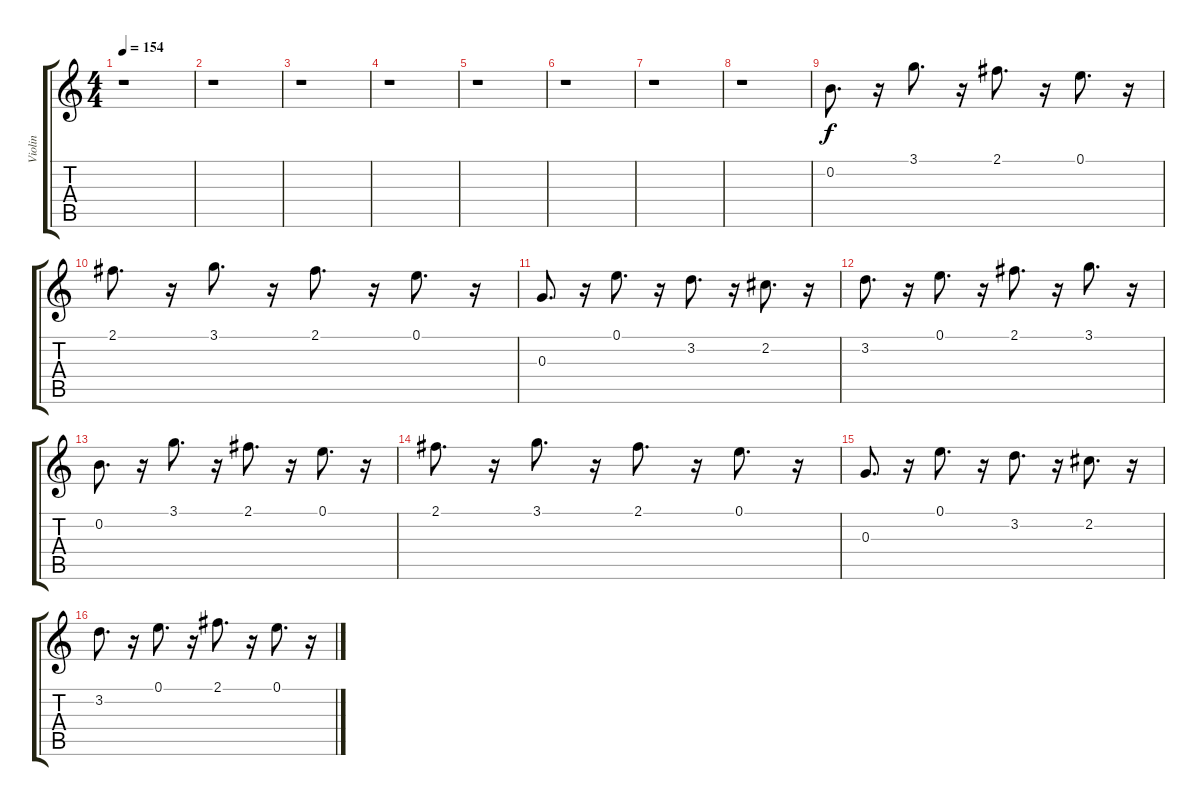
\track ("Violin" "Violin") {instrument contrabass}
\staff {score tabs}
\tuning (E4 B3 G3 D3 A2 E2) {hide}
\ts (4 4)
\tempo 154
\clef g2
\ks c
r.1{dy f} |
r.1 |
r.1 |
r.1 |
r.1 |
r.1 |
r.1 |
r.1 |
0.2.8{d} r.16 3.1.8{d} r.16 2.1.8{d} r.16 0.1.8{d} r.16 |
2.1.8{d} r.16 3.1.8{d} r.16 2.1.8{d} r.16 0.1.8{d} r.16 |
0.3.8{d} r.16 0.1.8{d} r.16 3.2.8{d} r.16 2.2.8{d} r.16 |
3.2.8{d} r.16 0.1.8{d} r.16 2.1.8{d} r.16 3.1.8{d} r.16 |
0.2.8{d} r.16 3.1.8{d} r.16 2.1.8{d} r.16 0.1.8{d} r.16 |
2.1.8{d} r.16 3.1.8{d} r.16 2.1.8{d} r.16 0.1.8{d} r.16 |
0.3.8{d} r.16 0.1.8{d} r.16 3.2.8{d} r.16 2.2.8{d} r.16 |
3.2.8{d} r.16 0.1.8{d} r.16 2.1.8{d} r.16 0.1.8{d} r.16
